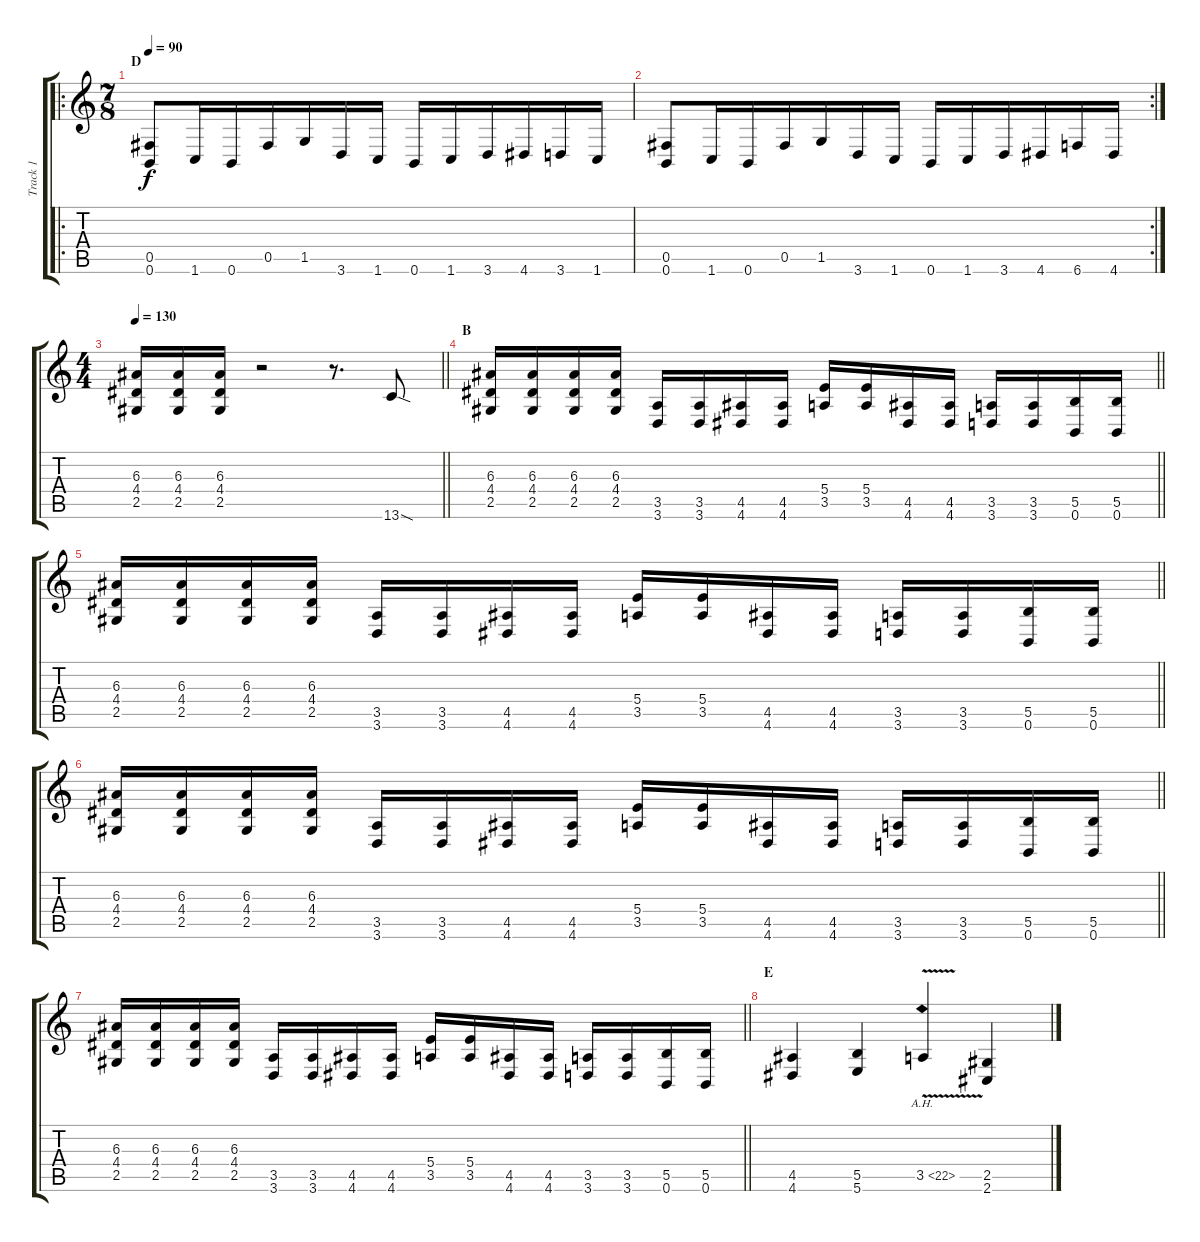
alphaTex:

\track ("Track 1" "Track 1") {instrument distortionguitar}
\staff {score tabs}
\tuning (Db4 Ab3 E3 B2 Gb2 B1) {hide}
\ro
\ts (7 8)
\section ("" "D")
\tempo 90
\clef g2
\ks c
(0.5 0.6).8{dy f} 1.6.16 0.6.16 0.5.16 1.5.16 3.6.16 1.6.16 0.6.16 1.6.16 3.6.16 4.6.16 3.6.16 1.6.16 |
\rc 2
(0.5 0.6).8 1.6.16 0.6.16 0.5.16 1.5.16 3.6.16 1.6.16 0.6.16 1.6.16 3.6.16 4.6.16 6.6.16 4.6.16 |
\ts (4 4)
\tempo 130
\barLineRight lightlight
(6.3 4.4 2.5).16 (6.3 4.4 2.5).16 (6.3 4.4 2.5).16 r.2 r.8{d} 13.6{sod}.8 |
\section ("" "B")
\barLineRight lightlight
(6.3 4.4 2.5).16 (6.3 4.4 2.5).16 (6.3 4.4 2.5).16 (6.3 4.4 2.5).16 (3.5 3.6).16 (3.5 3.6).16 (4.5 4.6).16 (4.5 4.6).16 (5.4 3.5).16 (5.4 3.5).16 (4.5 4.6).16 (4.5 4.6).16 (3.5 3.6).16 (3.5 3.6).16 (5.5 0.6).16 (5.5 0.6).16 |
\barLineRight lightlight
(6.3 4.4 2.5).16 (6.3 4.4 2.5).16 (6.3 4.4 2.5).16 (6.3 4.4 2.5).16 (3.5 3.6).16 (3.5 3.6).16 (4.5 4.6).16 (4.5 4.6).16 (5.4 3.5).16 (5.4 3.5).16 (4.5 4.6).16 (4.5 4.6).16 (3.5 3.6).16 (3.5 3.6).16 (5.5 0.6).16 (5.5 0.6).16 |
\barLineRight lightlight
(6.3 4.4 2.5).16 (6.3 4.4 2.5).16 (6.3 4.4 2.5).16 (6.3 4.4 2.5).16 (3.5 3.6).16 (3.5 3.6).16 (4.5 4.6).16 (4.5 4.6).16 (5.4 3.5).16 (5.4 3.5).16 (4.5 4.6).16 (4.5 4.6).16 (3.5 3.6).16 (3.5 3.6).16 (5.5 0.6).16 (5.5 0.6).16 |
\barLineRight lightlight
(6.3 4.4 2.5).16 (6.3 4.4 2.5).16 (6.3 4.4 2.5).16 (6.3 4.4 2.5).16 (3.5 3.6).16 (3.5 3.6).16 (4.5 4.6).16 (4.5 4.6).16 (5.4 3.5).16 (5.4 3.5).16 (4.5 4.6).16 (4.5 4.6).16 (3.5 3.6).16 (3.5 3.6).16 (5.5 0.6).16 (5.5 0.6).16 |
\section ("" "E")
(4.5 4.6).4 (5.5 5.6).4 3.5{ah 19 v}.4 (2.5 2.6).4
